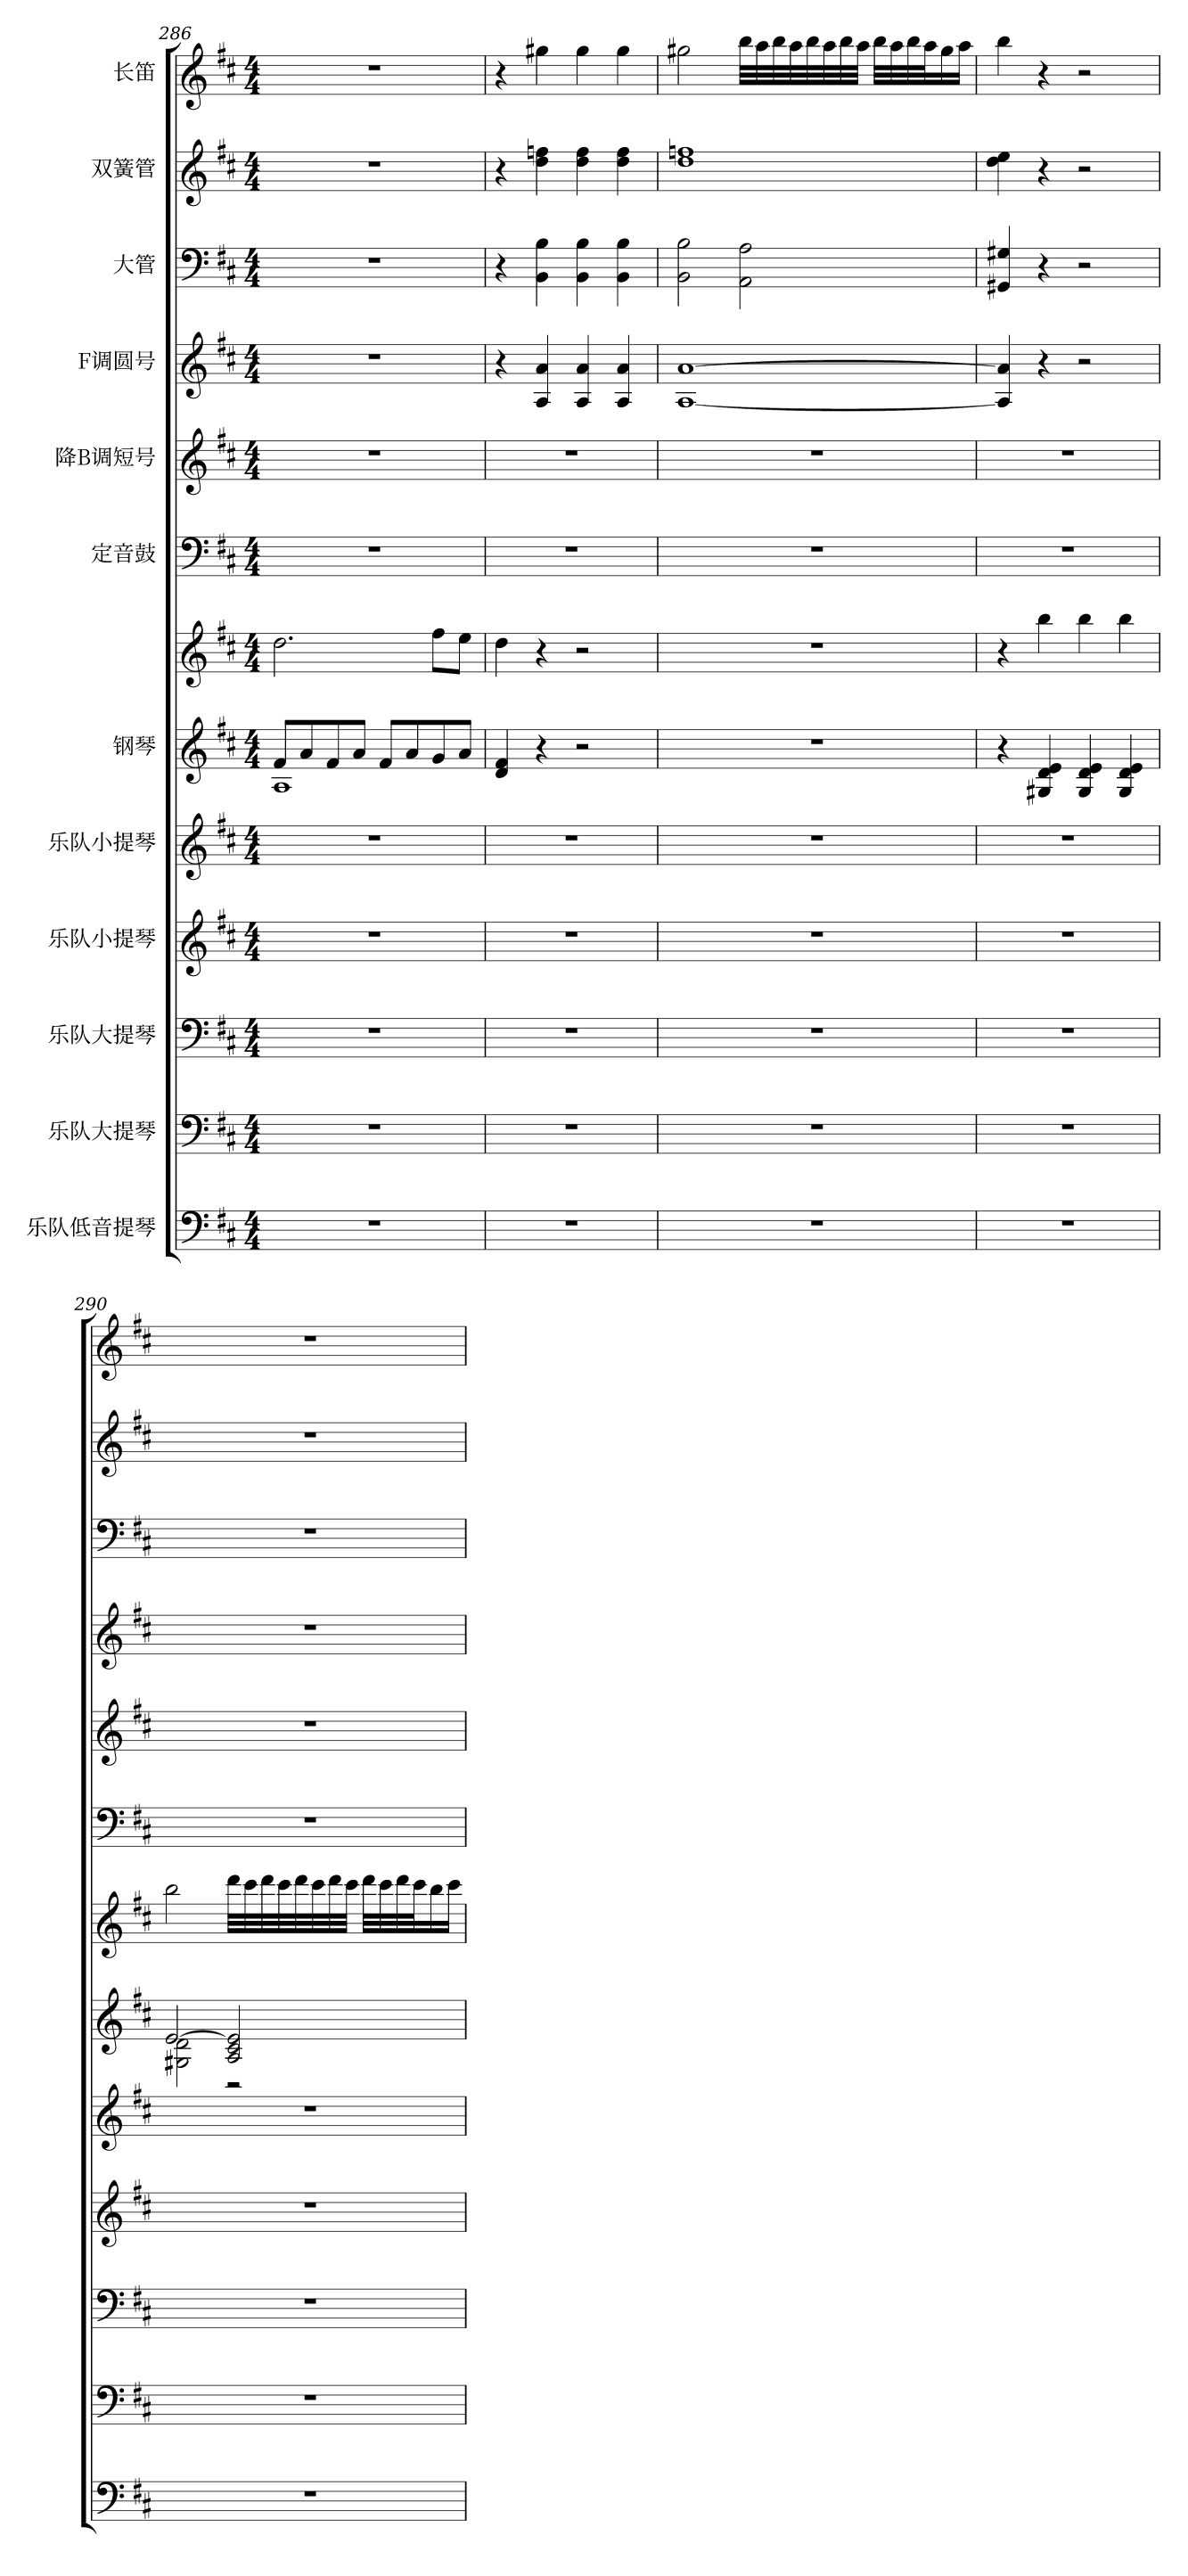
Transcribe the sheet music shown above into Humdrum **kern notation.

**kern	**kern	**kern	**kern	**kern	**kern	**kern	**kern	**kern	**kern	**kern	**kern	**kern
*part12	*part11	*part10	*part9	*part8	*part7	*part7	*part6	*part5	*part4	*part3	*part2	*part1
*staff13	*staff12	*staff11	*staff10	*staff9	*staff8	*staff7	*staff6	*staff5	*staff4	*staff3	*staff2	*staff1
*I"乐队低音提琴	*I"乐队大提琴	*I"乐队大提琴	*I"乐队小提琴	*I"乐队小提琴	*I"钢琴	*	*I"定音鼓	*I"降B调短号	*I"F调圆号	*I"大管	*I"双簧管	*I"长笛
*clefF4	*clefF4	*clefF4	*clefG2	*clefG2	*clefG2	*clefG2	*clefF4	*clefG2	*clefG2	*clefF4	*clefG2	*clefG2
*ITrd7c12	*	*	*	*	*	*	*	*ITrd1c2	*ITrd4c7	*	*	*
*k[f#c#]	*k[f#c#]	*k[f#c#]	*k[f#c#]	*k[f#c#]	*k[f#c#]	*k[f#c#]	*k[f#c#]	*k[]	*k[f#]	*k[f#c#]	*k[f#c#]	*k[f#c#]
*M4/4	*M4/4	*M4/4	*M4/4	*M4/4	*M4/4	*M4/4	*M4/4	*M4/4	*M4/4	*M4/4	*M4/4	*M4/4
=286	=286	=286	=286	=286	=286	=286	=286	=286	=286	=286	=286	=286
*	*	*	*	*	*^	*	*	*	*	*	*	*
1r	1r	1r	1r	1r	8f#/L	1A	2.dd\	1r	1r	1r	1r	1r	1r
.	.	.	.	.	8a/	.	.	.	.	.	.	.	.
.	.	.	.	.	8f#/	.	.	.	.	.	.	.	.
.	.	.	.	.	8a/J	.	.	.	.	.	.	.	.
.	.	.	.	.	8f#/L	.	.	.	.	.	.	.	.
.	.	.	.	.	8a/	.	.	.	.	.	.	.	.
.	.	.	.	.	8g/	.	8ff#\L	.	.	.	.	.	.
.	.	.	.	.	8a/J	.	8ee\J	.	.	.	.	.	.
*	*	*	*	*	*v	*v	*	*	*	*	*	*	*
!!LO:PB:g=z
=287	=287	=287	=287	=287	=287	=287	=287	=287	=287	=287	=287	=287
1r	1r	1r	1r	1r	4d/ 4f#/	4dd\	1r	1r	4r	4r	4r	4r
.	.	.	.	.	4r	4r	.	.	4D/ 4d/	4BB\ 4B\	4dd\ 4ffn\	4gg#X\
.	.	.	.	.	2r	2r	.	.	4D/ 4d/	4BB\ 4B\	4dd\ 4ff\	4gg#\
.	.	.	.	.	.	.	.	.	4D/ 4d/	4BB\ 4B\	4dd\ 4ff\	4gg#\
=288	=288	=288	=288	=288	=288	=288	=288	=288	=288	=288	=288	=288
1r	1r	1r	1r	1r	1r	1r	1r	1r	[1D [1d	2BB\ 2B\	1dd 1ffn	2gg#X\
.	.	.	.	.	.	.	.	.	.	2AA\ 2A\	.	32bb\LLL
.	.	.	.	.	.	.	.	.	.	.	.	32aa\
.	.	.	.	.	.	.	.	.	.	.	.	32bb\
.	.	.	.	.	.	.	.	.	.	.	.	32aa\
.	.	.	.	.	.	.	.	.	.	.	.	32bb\
.	.	.	.	.	.	.	.	.	.	.	.	32aa\
.	.	.	.	.	.	.	.	.	.	.	.	32bb\
.	.	.	.	.	.	.	.	.	.	.	.	32aa\JJJ
.	.	.	.	.	.	.	.	.	.	.	.	32bb\LLL
.	.	.	.	.	.	.	.	.	.	.	.	32aa\
.	.	.	.	.	.	.	.	.	.	.	.	32bb\
.	.	.	.	.	.	.	.	.	.	.	.	32aa\J
.	.	.	.	.	.	.	.	.	.	.	.	16gg#\
.	.	.	.	.	.	.	.	.	.	.	.	16aa\JJ
=289	=289	=289	=289	=289	=289	=289	=289	=289	=289	=289	=289	=289
1r	1r	1r	1r	1r	4r	4r	1r	1r	4D/] 4d/]	4GG#X/ 4G#X/	4dd\ 4ee\	4bb\
.	.	.	.	.	4G#X/ 4d/ 4e/	4bb\	.	.	4r	4r	4r	4r
.	.	.	.	.	4G#/ 4d/ 4e/	4bb\	.	.	2r	2r	2r	2r
.	.	.	.	.	4G#/ 4d/ 4e/	4bb\	.	.	.	.	.	.
!!LO:PB:g=z
=290	=290	=290	=290	=290	=290	=290	=290	=290	=290	=290	=290	=290
*	*	*	*	*	*^	*	*	*	*	*	*	*
1r	1r	1r	1r	1r	[2e/	2G#X\ 2d\	2bb\	1r	1r	1r	1r	1r	1r
.	.	.	.	.	2A/ 2c#/ 2e/]	2r	32ddd\LLL	.	.	.	.	.	.
.	.	.	.	.	.	.	32ccc#\	.	.	.	.	.	.
.	.	.	.	.	.	.	32ddd\	.	.	.	.	.	.
.	.	.	.	.	.	.	32ccc#\	.	.	.	.	.	.
.	.	.	.	.	.	.	32ddd\	.	.	.	.	.	.
.	.	.	.	.	.	.	32ccc#\	.	.	.	.	.	.
.	.	.	.	.	.	.	32ddd\	.	.	.	.	.	.
.	.	.	.	.	.	.	32ccc#\JJJ	.	.	.	.	.	.
.	.	.	.	.	.	.	32ddd\LLL	.	.	.	.	.	.
.	.	.	.	.	.	.	32ccc#\	.	.	.	.	.	.
.	.	.	.	.	.	.	32ddd\	.	.	.	.	.	.
.	.	.	.	.	.	.	32ccc#\J	.	.	.	.	.	.
.	.	.	.	.	.	.	16bb\	.	.	.	.	.	.
.	.	.	.	.	.	.	16ccc#\JJ	.	.	.	.	.	.
*	*	*	*	*	*v	*v	*	*	*	*	*	*	*
=	=	=	=	=	=	=	=	=	=	=	=	=
*-	*-	*-	*-	*-	*-	*-	*-	*-	*-	*-	*-	*-
